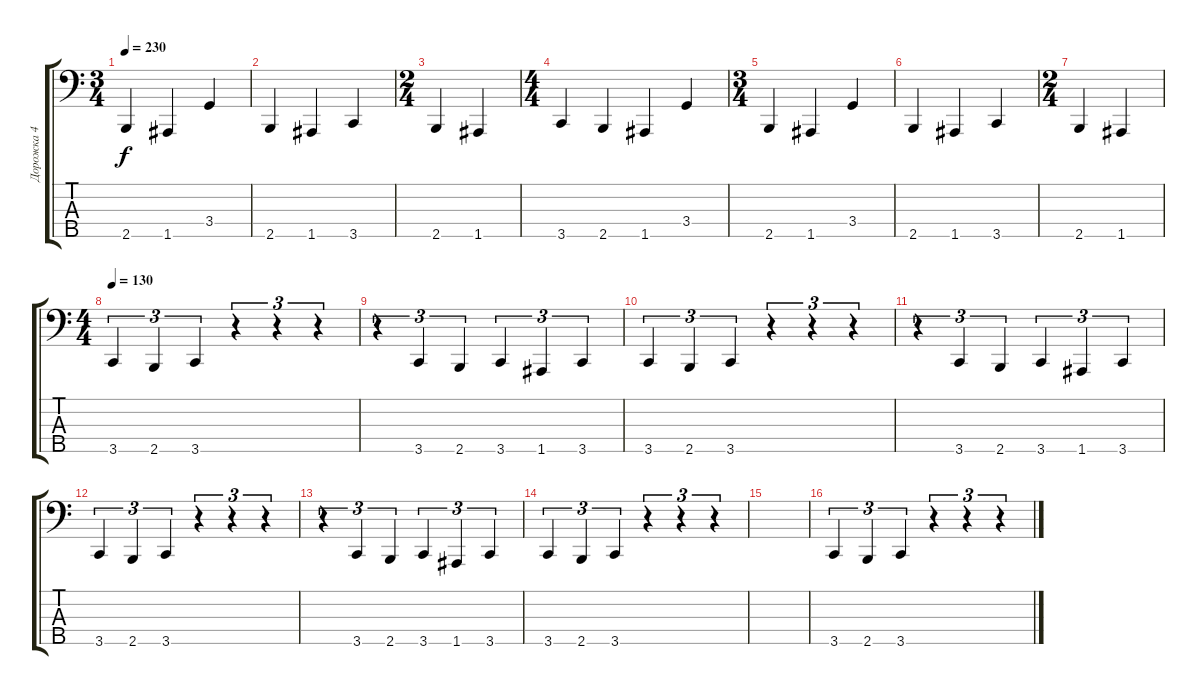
\track ("Дорожка 4" "Дорожка 4") {instrument electricbassfinger}
\staff {score tabs}
\tuning (G2 D2 A1 E1 A0) {hide}
\ts (3 4)
\tempo 230
\clef f4
\ks c
2.5.4{dy f} 1.5.4 3.4.4 |
2.5.4 1.5.4 3.5.4 |
\ts (2 4)
2.5.4 1.5.4 |
\ts (4 4)
3.5.4 2.5.4 1.5.4 3.4.4 |
\ts (3 4)
2.5.4 1.5.4 3.4.4 |
2.5.4 1.5.4 3.5.4 |
\ts (2 4)
2.5.4 1.5.4 |
\ts (4 4)
\tempo 130
3.5.4{tu (3 2)} 2.5.4{tu (3 2)} 3.5.4{tu (3 2)} r.4{tu (3 2)} r.4{tu (3 2)} r.4{tu (3 2)} |
r.4{tu (3 2)} 3.5.4{tu (3 2)} 2.5.4{tu (3 2)} 3.5.4{tu (3 2)} 1.5.4{tu (3 2)} 3.5.4{tu (3 2)} |
3.5.4{tu (3 2)} 2.5.4{tu (3 2)} 3.5.4{tu (3 2)} r.4{tu (3 2)} r.4{tu (3 2)} r.4{tu (3 2)} |
r.4{tu (3 2)} 3.5.4{tu (3 2)} 2.5.4{tu (3 2)} 3.5.4{tu (3 2)} 1.5.4{tu (3 2)} 3.5.4{tu (3 2)} |
3.5.4{tu (3 2)} 2.5.4{tu (3 2)} 3.5.4{tu (3 2)} r.4{tu (3 2)} r.4{tu (3 2)} r.4{tu (3 2)} |
r.4{tu (3 2)} 3.5.4{tu (3 2)} 2.5.4{tu (3 2)} 3.5.4{tu (3 2)} 1.5.4{tu (3 2)} 3.5.4{tu (3 2)} |
3.5.4{tu (3 2)} 2.5.4{tu (3 2)} 3.5.4{tu (3 2)} r.4{tu (3 2)} r.4{tu (3 2)} r.4{tu (3 2)} |
|
3.5.4{tu (3 2)} 2.5.4{tu (3 2)} 3.5.4{tu (3 2)} r.4{tu (3 2)} r.4{tu (3 2)} r.4{tu (3 2)}
